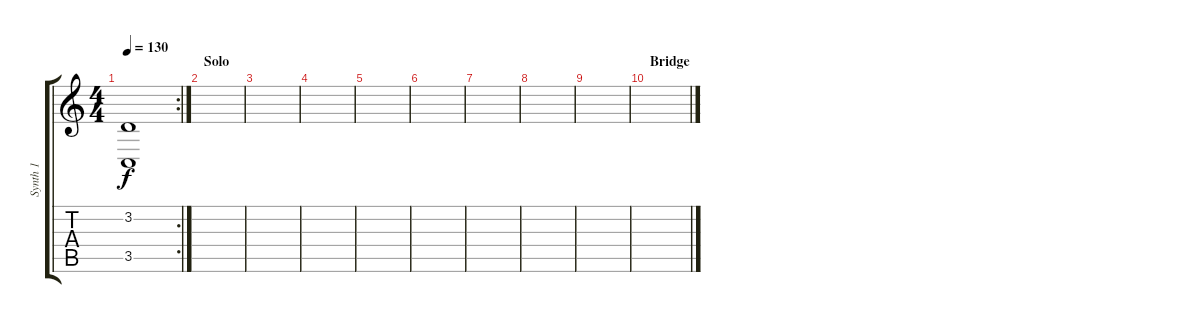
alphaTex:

\track ("Synth 1" "Synth 1") {instrument stringensemble2}
\staff {score tabs}
\tuning (E4 B3 G3 D3 A2 E2) {hide}
\rc 2
\ts (4 4)
\tempo 130
\clef g2
\ks c
(3.2 3.5).1{dy f} |
\section ("" "Solo")
|
|
|
|
|
|
|
|
\section ("" "Bridge")
